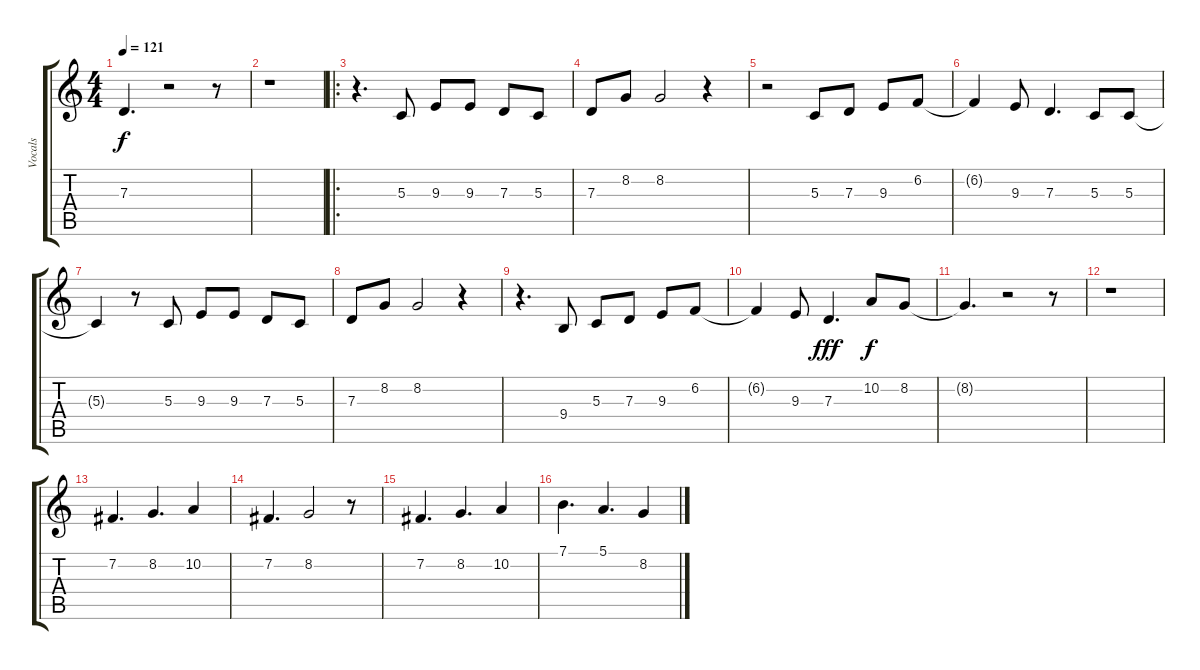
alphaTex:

\track ("Vocals" "Vocals") {instrument choiraahs}
\staff {score tabs}
\tuning (E4 B3 G3 D3 A2 E2) {hide}
\ts (4 4)
\tempo 121
\clef g2
\ks c
7.3{t}.4{d dy f} r.2 r.8 |
r.1 |
\ro
r.4{d} 5.3.8 9.3.8 9.3.8 7.3.8 5.3.8 |
7.3.8 8.2.8 8.2.2 r.4 |
r.2 5.3.8 7.3.8 9.3.8 6.2.8 |
6.2{t}.4 9.3.8 7.3.4{d} 5.3.8 5.3.8 |
5.3{t}.4 r.8 5.3.8 9.3.8 9.3.8 7.3.8 5.3.8 |
7.3.8 8.2.8 8.2.2 r.4 |
r.4{d} 9.4.8 5.3.8 7.3.8 9.3.8 6.2.8 |
6.2{t}.4 9.3.8 7.3.4{d dy fff} 10.2.8{dy f} 8.2.8 |
8.2{t}.4{d} r.2 r.8 |
r.1 |
7.2.4{d} 8.2.4{d} 10.2.4 |
7.2.4{d} 8.2.2 r.8 |
7.2.4{d} 8.2.4{d} 10.2.4 |
7.1.4{d} 5.1.4{d} 8.2.4
